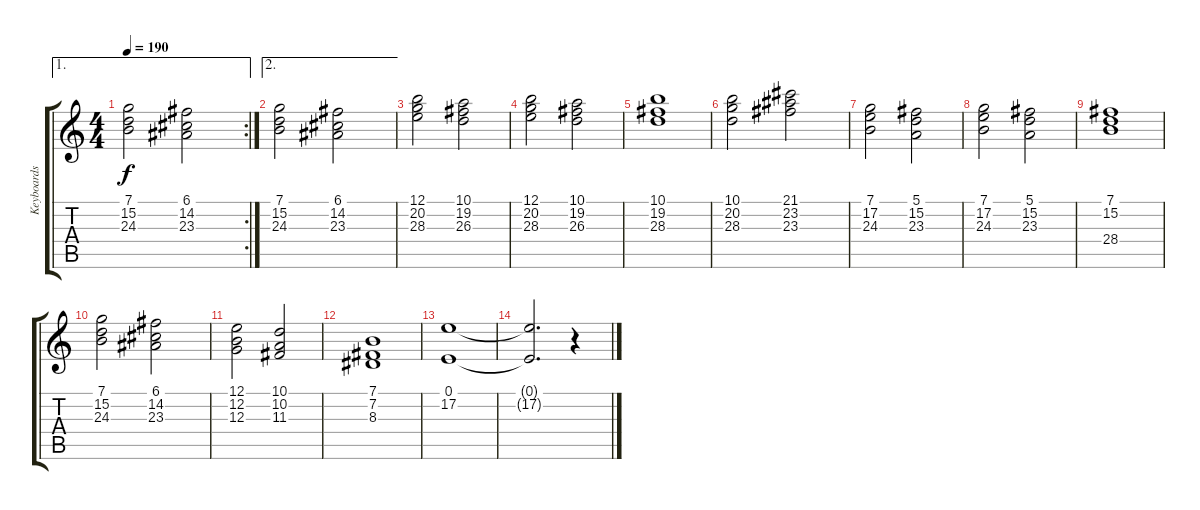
\track ("Keyboards" "Keyboards") {instrument fx7echoes}
\staff {score tabs}
\tuning (E4 B3 G3 D3 A2 E2) {hide}
\ae 1
\rc 2
\ts (4 4)
\tempo 190
\clef g2
\ks c
(7.1 15.2 24.3).2{dy f} (6.1 14.2 23.3).2 |
\ae 2
(7.1 15.2 24.3).2 (6.1 14.2 23.3).2 |
(12.1 20.2 28.3).2 (10.1 19.2 26.3).2 |
(12.1 20.2 28.3).2 (10.1 19.2 26.3).2 |
(10.1 19.2 28.3).1 |
(10.1 20.2 28.3).2 (21.1 23.2 23.3).2 |
(7.1 17.2 24.3).2 (5.1 15.2 23.3).2 |
(7.1 17.2 24.3).2 (5.1 15.2 23.3).2 |
(7.1 15.2 28.4).1 |
(7.1 15.2 24.3).2 (6.1 14.2 23.3).2 |
(12.1 12.2 12.3).2 (10.1 10.2 11.3).2 |
(7.1 7.2 8.3).1 |
(0.1 17.2).1 |
(0.1{t} 17.2{t}).2{d} r.4
